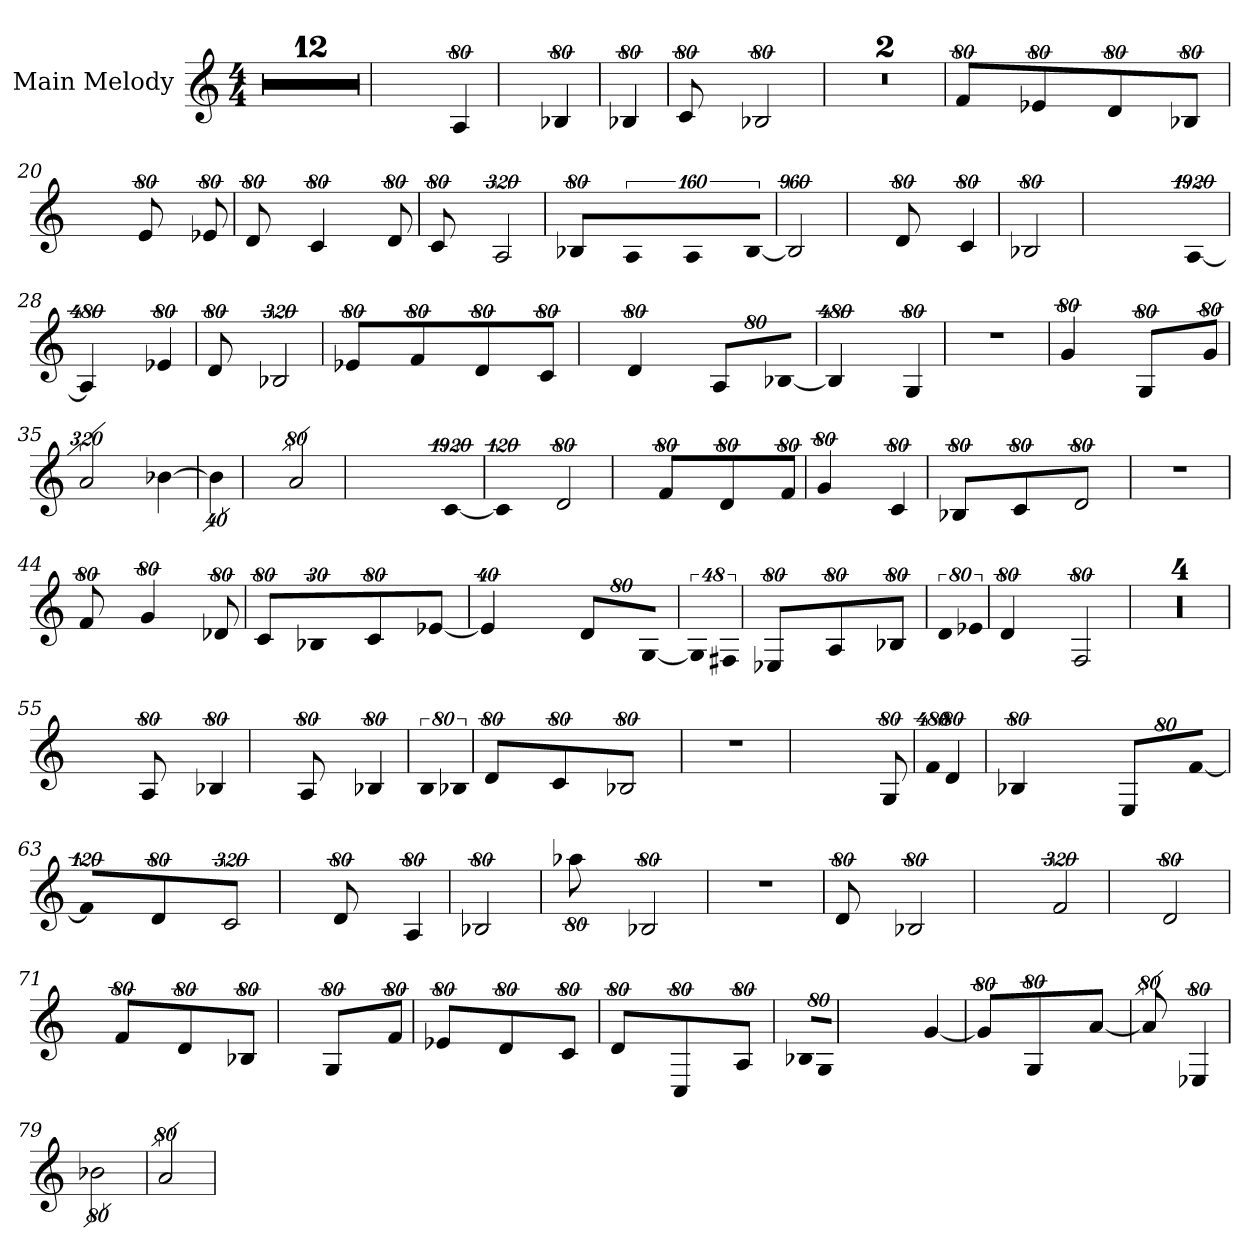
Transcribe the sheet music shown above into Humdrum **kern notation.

**kern
*part1
*staff1
*I"Main Melody
*clefG2
*M4/4
=1
1r
=2
1r
=3
1r
=4
1r
=5
1r
=6
1r
=7
1r
=8
1r
=9
1r
=10
1r
=11
1r
=12
1r
=13
2ryy
320%69A
=14
4ryy
320%69B-
=15
320%69B-
=16
640%69c
640%91ryy
160%69B-
=17
1r
=18
1r
=19
640%69f/L
640%91ryy
640%69e-/
640%91ryy
640%69d/J
640%91ryy
320%69B-
=20
2ryy
640%69e
640%91ryy
640%69e-
=21
640%69d
640%91ryy
320%69c
320%91ryy
640%69d
=22
640%69c
640%91ryy
640%207A
=23
640%69B-/L
640%91ryy
640%69A/
640%251ryy
640%69A/
120%17ryy
[1920B-/Jkkkkk
=24
1920%827B-]
=25
4ryy
640%69d
640%91ryy
320%69c
=26
160%69B-
=27
1920%1919ryy
[1920A
=28
1920%413A]
1920%547ryy
320%69e-
=29
640%69d
640%91ryy
640%207B-
=30
640%69e-/L
640%91ryy
640%69f/
640%91ryy
640%69d/J
640%91ryy
320%69c
=31
4ryy
320%69d
320%91ryy
640%69A/L
120%17ryy
[1920B-/Jkkkkk
=32
1920%413B-]
1920%547ryy
320%69G
=33
1r
=34
320%69g
320%91ryy
640%69G/L
640%91ryy
640%69g/J
=35
640%207a
640%273ryy
[4b-
=36
160%29b-]
=37
4ryy
160%69a
=38
1920%1919ryy
[1920c
=39
!LO:N:vis=8
960%103c]
960%137ryy
160%69d
=40
4ryy
640%69f/L
640%91ryy
640%69d/
640%91ryy
640%69f/J
=41
320%69g
320%91ryy
320%69c
=42
640%69B-/L
640%91ryy
640%69c/J
640%91ryy
160%69d
=43
1r
=44
640%69f
640%91ryy
320%69g
320%91ryy
640%69d-
=45
640%69c/L
120%17ryy
640%69B-/J
960%137ryy
640%69c
640%91ryy
[4e-
=46
160%29e-]
160%91ryy
640%69d/L
120%17ryy
[1920G/Jkkkkk
=47
96%31G]
96%41ryy
640%69F#
=48
640%69E-/L
640%91ryy
640%69A/J
640%91ryy
320%69B-
=49
640%69d
120%17ryy
640%207e-
=50
320%69d
320%91ryy
160%69F
=51
1r
=52
1r
=53
1r
=54
1r
=55
2ryy
640%69A
640%91ryy
320%69B-
=56
4ryy
640%69A
640%91ryy
320%69B-
=57
640%69B
120%17ryy
320%69B-
=58
640%69d/L
640%91ryy
640%69c/J
640%91ryy
160%69B-
=59
1r
=60
2.ryy
640%69G
=61
1920%479ryy
640%69f
960%137ryy
320%69d
=62
320%69B-
320%171ryy
640%69E/L
120%17ryy
[1920f/Jkkkkk
=63
!LO:N:vis=8
960%103f/L]
960%137ryy
640%69d/J
640%91ryy
640%207c
=64
4ryy
640%69d
640%91ryy
320%69A
=65
160%69B-
=66
640%69aa-
640%91ryy
160%69B-
=67
1r
=68
640%69d
640%91ryy
160%69B-
=69
2ryy
640%207f
=70
4ryy
160%69d
=71
4ryy
640%69f/L
640%91ryy
640%69d/J
640%91ryy
320%69B-
=72
4ryy
640%69G/L
640%251ryy
640%69f/J
=73
640%69e-/L
640%91ryy
640%69d/J
640%91ryy
320%69c
=74
640%69d/L
640%91ryy
640%69C/J
640%91ryy
320%69A
=75
640%69B-
120%17ryy
640%69GJ
=76
2.ryy
[4g
=77
640%47g/L]
640%273ryy
640%69G/J
640%91ryy
[4a
=78
640%47a]
640%273ryy
320%69E-
=79
160%69b-
=80
160%69a
=
*-
